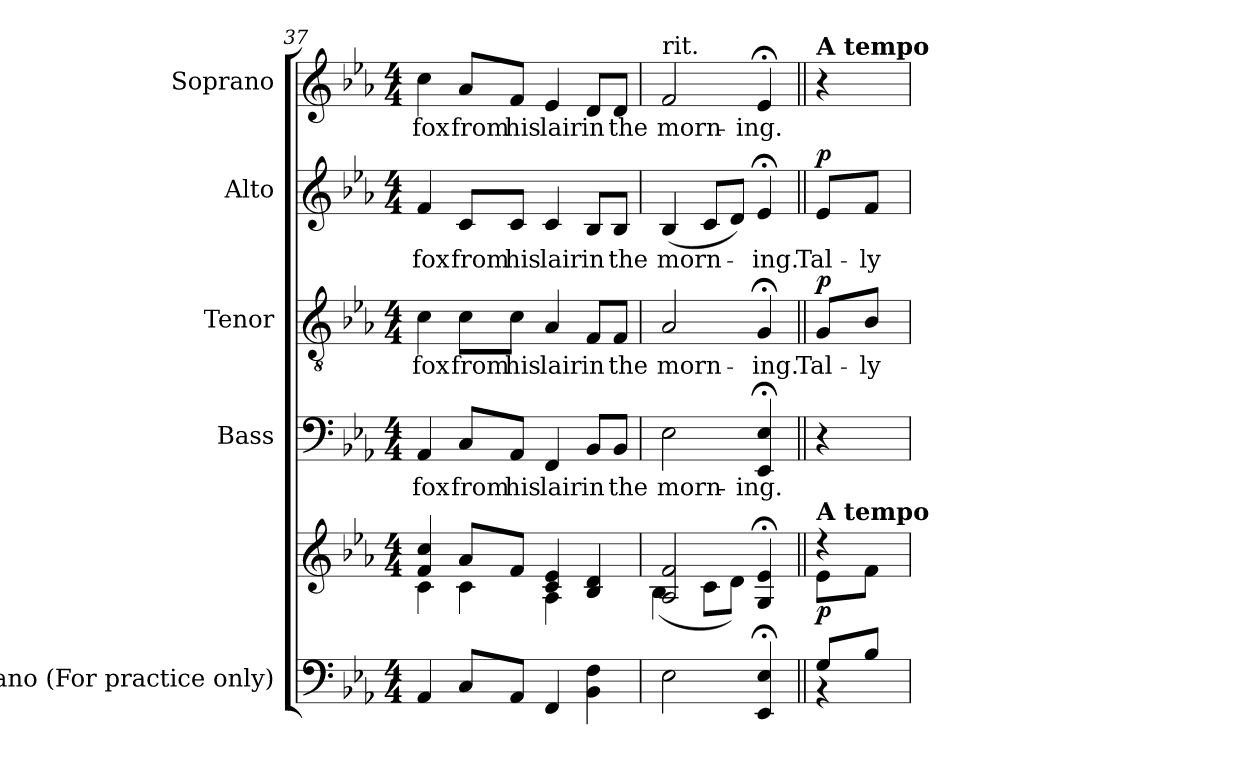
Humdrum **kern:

**kern	**kern	**dynam	**kern	**text	**kern	**text	**dynam	**kern	**text	**dynam	**kern	**text
*part5	*part5	*part5	*part4	*part4	*part3	*part3	*part3	*part2	*part2	*part2	*part1	*part1
*staff6	*staff5	*staff5/6	*staff4	*staff4	*staff3	*staff3	*staff3	*staff2	*staff2	*staff2	*staff1	*staff1
*I"Piano (For practice only)	*	*	*I"Bass	*	*I"Tenor	*	*	*I"Alto	*	*	*I"Soprano	*
*I'Pno.	*	*	*I'B.	*	*I'T.	*	*	*I'A.	*	*	*I'S.	*
*clefF4	*clefG2	*	*clefF4	*	*clefGv2	*	*	*clefG2	*	*	*clefG2	*
*	*	*	*	*	*ITrd7c12	*	*	*	*	*	*	*
*k[b-e-a-]	*k[b-e-a-]	*	*k[b-e-a-]	*	*k[b-e-a-]	*	*	*k[b-e-a-]	*	*	*k[b-e-a-]	*
*E-:	*E-:	*	*E-:	*	*E-:	*	*	*E-:	*	*	*E-:	*
*M4/4	*M4/4	*	*M4/4	*	*M4/4	*	*	*M4/4	*	*	*M4/4	*
=37	=37	=37	=37	=37	=37	=37	=37	=37	=37	=37	=37	=37
*	*^	*	*	*	*	*	*	*	*	*	*	*
!	!	!	!	!	!LO:LY:b:color=#000000	!	!	!	!	!	!	!	!
!	!	!	!	!	!	!	!LO:LY:b:color=#000000	!	!	!	!	!	!
!	!	!	!	!	!	!	!	!	!	!LO:LY:b:color=#000000	!	!	!
!	!	!	!	!	!	!	!	!	!	!	!	!	!LO:LY:b:color=#000000
4AA-i/	4fi/ 4cci	4ci\	.	4AA-i/	fox	4Ci\	fox	.	4fi/	fox	.	4cci\	fox
!	!	!	!	!	!LO:LY:b:color=#000000	!	!	!	!	!	!	!	!
!	!	!	!	!	!	!	!LO:LY:b:color=#000000	!	!	!	!	!	!
!	!	!	!	!	!	!	!	!	!	!LO:LY:b:color=#000000	!	!	!
!	!	!	!	!	!	!	!	!	!	!	!	!	!LO:LY:b:color=#000000
8Ci/L	8a-i/L	4ci\	.	8Ci/L	from	8Ci\L	from	.	8ci/L	from	.	8a-i/L	from
!	!	!	!	!	!LO:LY:b:color=#000000	!	!	!	!	!	!	!	!
!	!	!	!	!	!	!	!LO:LY:b:color=#000000	!	!	!	!	!	!
!	!	!	!	!	!	!	!	!	!	!LO:LY:b:color=#000000	!	!	!
!	!	!	!	!	!	!	!	!	!	!	!	!	!LO:LY:b:color=#000000
8AA-i/J	8fi/J	.	.	8AA-i/J	his	8Ci\J	his	.	8ci/J	his	.	8fi/J	his
!	!	!	!	!	!LO:LY:b:color=#000000	!	!	!	!	!	!	!	!
!	!	!	!	!	!	!	!LO:LY:b:color=#000000	!	!	!	!	!	!
!	!	!	!	!	!	!	!	!	!	!LO:LY:b:color=#000000	!	!	!
!	!	!	!	!	!	!	!	!	!	!	!	!	!LO:LY:b:color=#000000
4FFi/	4ci/ 4e-i	4A-i\	.	4FFi/	lair	4AA-i/	lair	.	4ci/	lair	.	4e-i/	lair
!	!	!	!	!	!LO:LY:b:color=#000000	!	!	!	!	!	!	!	!
!	!	!	!	!	!	!	!LO:LY:b:color=#000000	!	!	!	!	!	!
!	!	!	!	!	!	!	!	!	!	!LO:LY:b:color=#000000	!	!	!
!	!	!	!	!	!	!	!	!	!	!	!	!	!LO:LY:b:color=#000000
4BB-i\ 4Fi	4B-i/ 4di	4ryy	.	8BB-i/L	in	8FFi/L	in	.	8B-i/L	in	.	8di/L	in
!	!	!	!	!	!LO:LY:b:color=#000000	!	!	!	!	!	!	!	!
!	!	!	!	!	!	!	!LO:LY:b:color=#000000	!	!	!	!	!	!
!	!	!	!	!	!	!	!	!	!	!LO:LY:b:color=#000000	!	!	!
!	!	!	!	!	!	!	!	!	!	!	!	!	!LO:LY:b:color=#000000
.	.	.	.	8BB-i/J	the	8FFi/J	the	.	8B-i/J	the	.	8di/J	the
=38	=38	=38	=38	=38	=38	=38	=38	=38	=38	=38	=38	=38	=38
!	!	!	!	!	!LO:LY:b:color=#000000	!	!	!	!	!	!	!	!
!	!	!	!	!	!	!	!LO:LY:b:color=#000000	!	!	!	!	!	!
!	!	!	!	!	!	!	!	!	!	!LO:LY:b:color=#000000	!	!	!
!	!	!	!	!	!	!	!	!	!	!	!	!LO:TX:t=rit.	!
!	!	!	!	!	!	!	!	!	!	!	!	!	!LO:LY:b:color=#000000
2E-i\	2A-i/ 2fi	(4B-i\	.	2E-i\	morn-	2AA-i/	morn-	.	(4B-i/	morn-	.	2fi/	morn-
.	.	8ci\L	.	.	.	.	.	.	8ci/L	.	.	.	.
.	.	8di\J)	.	.	.	.	.	.	8di/J)	.	.	.	.
!	!	!	!	!	!LO:LY:b:color=#000000	!	!	!	!	!	!	!	!
!	!	!	!	!	!	!	!LO:LY:b:color=#000000	!	!	!	!	!	!
!	!	!	!	!	!	!	!	!	!	!LO:LY:b:color=#000000	!	!	!
!	!	!	!	!	!	!	!	!	!	!	!	!	!LO:LY:b:color=#000000
4EE-i/; 4E-i;	4Gi/; 4e-i;	4ryy	.	4EE-i/; 4E-i;	-ing.	4GG;i/	-ing.	.	4e-;i/	-ing.	.	4e-;i/	-ing.
!!LO:PB:g=z
=39||	=39||	=39||	=39||	=39||	=39||	=39||	=39||	=39||	=39||	=39||	=39||	=39||	=39||
*^	*	*	*	*	*	*	*	*	*	*	*	*	*
!	!	!	!	!	!	!	!	!LO:LY:b:color=#000000	!	!	!	!	!	!
!	!	!	!	!	!	!	!	!	!	!	!	!	!LO:TX:a:B:t=A tempo	!
!	!	!LO:TX:a:B:t=A tempo	!	!	!	!	!	!	!	!	!	!	!	!
!	!	!	!	!	!	!	!	!	!	!	!LO:LY:b:color=#000000	!	!	!
8Gi/L	4r	4r	8e-i\L	p	4r	.	8GGi/L	Tal-	p	8e-i/L	Tal-	p	4r	.
!	!	!	!	!	!	!	!	!LO:LY:b:color=#000000	!	!	!	!	!	!
!	!	!	!	!	!	!	!	!	!	!	!LO:LY:b:color=#000000	!	!	!
8B-i/J	.	.	8fi\J	.	.	.	8BB-i/J	-ly-	.	8fi/J	-ly-	.	.	.
*v	*v	*	*	*	*	*	*	*	*	*	*	*	*	*
*	*v	*v	*	*	*	*	*	*	*	*	*	*	*
=	=	=	=	=	=	=	=	=	=	=	=	=
*-	*-	*-	*-	*-	*-	*-	*-	*-	*-	*-	*-	*-
